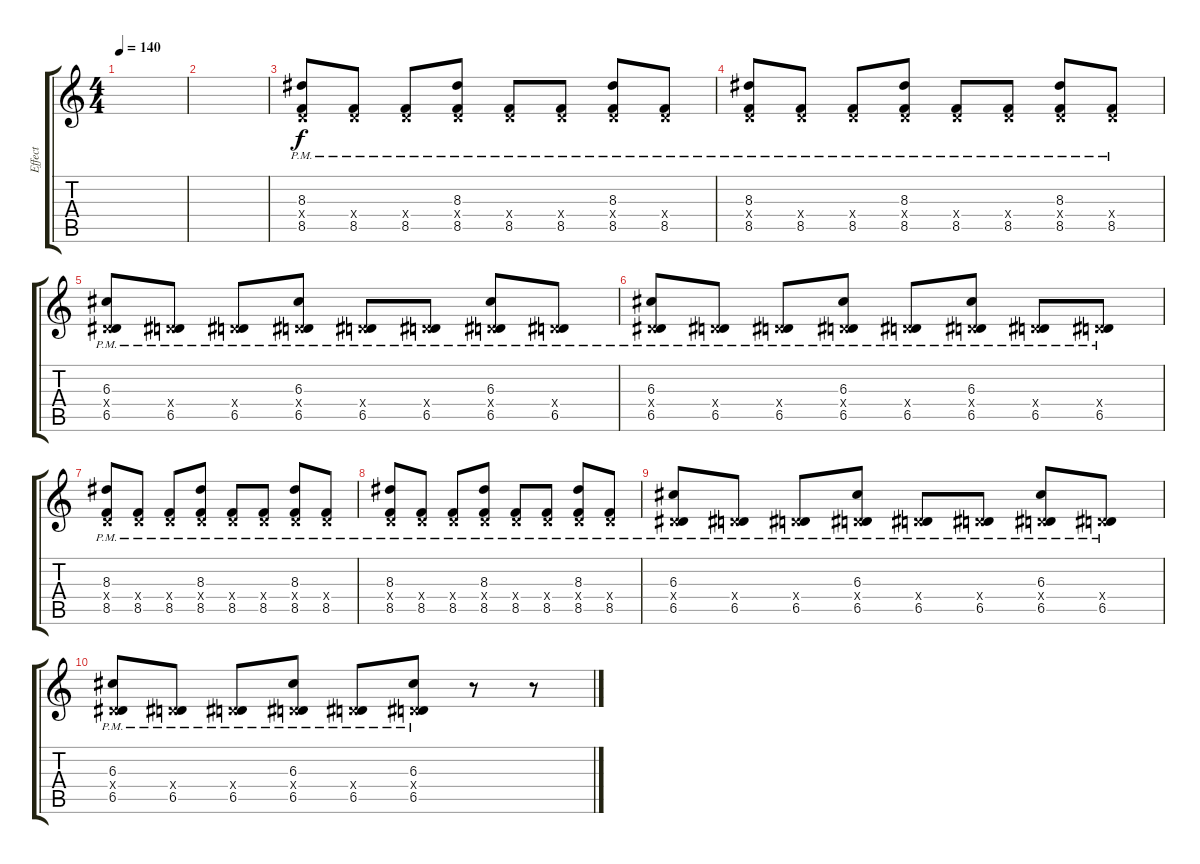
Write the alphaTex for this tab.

\track ("Effect" "Effect") {instrument electricguitarjazz}
\staff {score tabs}
\tuning (E4 B3 G3 D3 A2 E2) {hide}
\ts (4 4)
\tempo 140
\clef g2
\ks c
|
|
(8.3{pm} 0.4{x} 8.5{pm}).8 (0.4{x} 8.5{pm}).8 (0.4{x} 8.5{pm}).8 (8.3{pm} 0.4{x} 8.5{pm}).8 (0.4{x} 8.5{pm}).8 (0.4{x} 8.5{pm}).8 (8.3{pm} 0.4{x} 8.5{pm}).8 (0.4{x} 8.5{pm}).8 |
(8.3{pm} 0.4{x} 8.5{pm}).8 (0.4{x} 8.5{pm}).8 (0.4{x} 8.5{pm}).8 (8.3{pm} 0.4{x} 8.5{pm}).8 (0.4{x} 8.5{pm}).8 (0.4{x} 8.5{pm}).8 (8.3{pm} 0.4{x} 8.5{pm}).8 (0.4{x} 8.5{pm}).8 |
(6.3{pm} 0.4{x} 6.5{pm}).8 (0.4{x} 6.5{pm}).8 (0.4{x} 6.5{pm}).8 (6.3{pm} 0.4{x} 6.5{pm}).8 (0.4{x} 6.5{pm}).8 (0.4{x} 6.5{pm}).8 (6.3{pm} 0.4{x} 6.5{pm}).8 (0.4{x} 6.5{pm}).8 |
(6.3{pm} 0.4{x} 6.5{pm}).8 (0.4{x} 6.5{pm}).8 (0.4{x} 6.5{pm}).8 (6.3{pm} 0.4{x} 6.5{pm}).8 (0.4{x} 6.5{pm}).8 (6.3{pm} 0.4{x} 6.5{pm}).8 (0.4{x} 6.5{pm}).8 (0.4{x} 6.5{pm}).8 |
(8.3{pm} 0.4{x} 8.5{pm}).8 (0.4{x} 8.5{pm}).8 (0.4{x} 8.5{pm}).8 (8.3{pm} 0.4{x} 8.5{pm}).8 (0.4{x} 8.5{pm}).8 (0.4{x} 8.5{pm}).8 (8.3{pm} 0.4{x} 8.5{pm}).8 (0.4{x} 8.5{pm}).8 |
(8.3{pm} 0.4{x} 8.5{pm}).8 (0.4{x} 8.5{pm}).8 (0.4{x} 8.5{pm}).8 (8.3{pm} 0.4{x} 8.5{pm}).8 (0.4{x} 8.5{pm}).8 (0.4{x} 8.5{pm}).8 (8.3{pm} 0.4{x} 8.5{pm}).8 (0.4{x} 8.5{pm}).8 |
(6.3{pm} 0.4{x} 6.5{pm}).8 (0.4{x} 6.5{pm}).8 (0.4{x} 6.5{pm}).8 (6.3{pm} 0.4{x} 6.5{pm}).8 (0.4{x} 6.5{pm}).8 (0.4{x} 6.5{pm}).8 (6.3{pm} 0.4{x} 6.5{pm}).8 (0.4{x} 6.5{pm}).8 |
(6.3{pm} 0.4{x} 6.5{pm}).8 (0.4{x} 6.5{pm}).8 (0.4{x} 6.5{pm}).8 (6.3{pm} 0.4{x} 6.5{pm}).8 (0.4{x} 6.5{pm}).8 (6.3{pm} 0.4{x} 6.5{pm}).8 r.8 r.8
